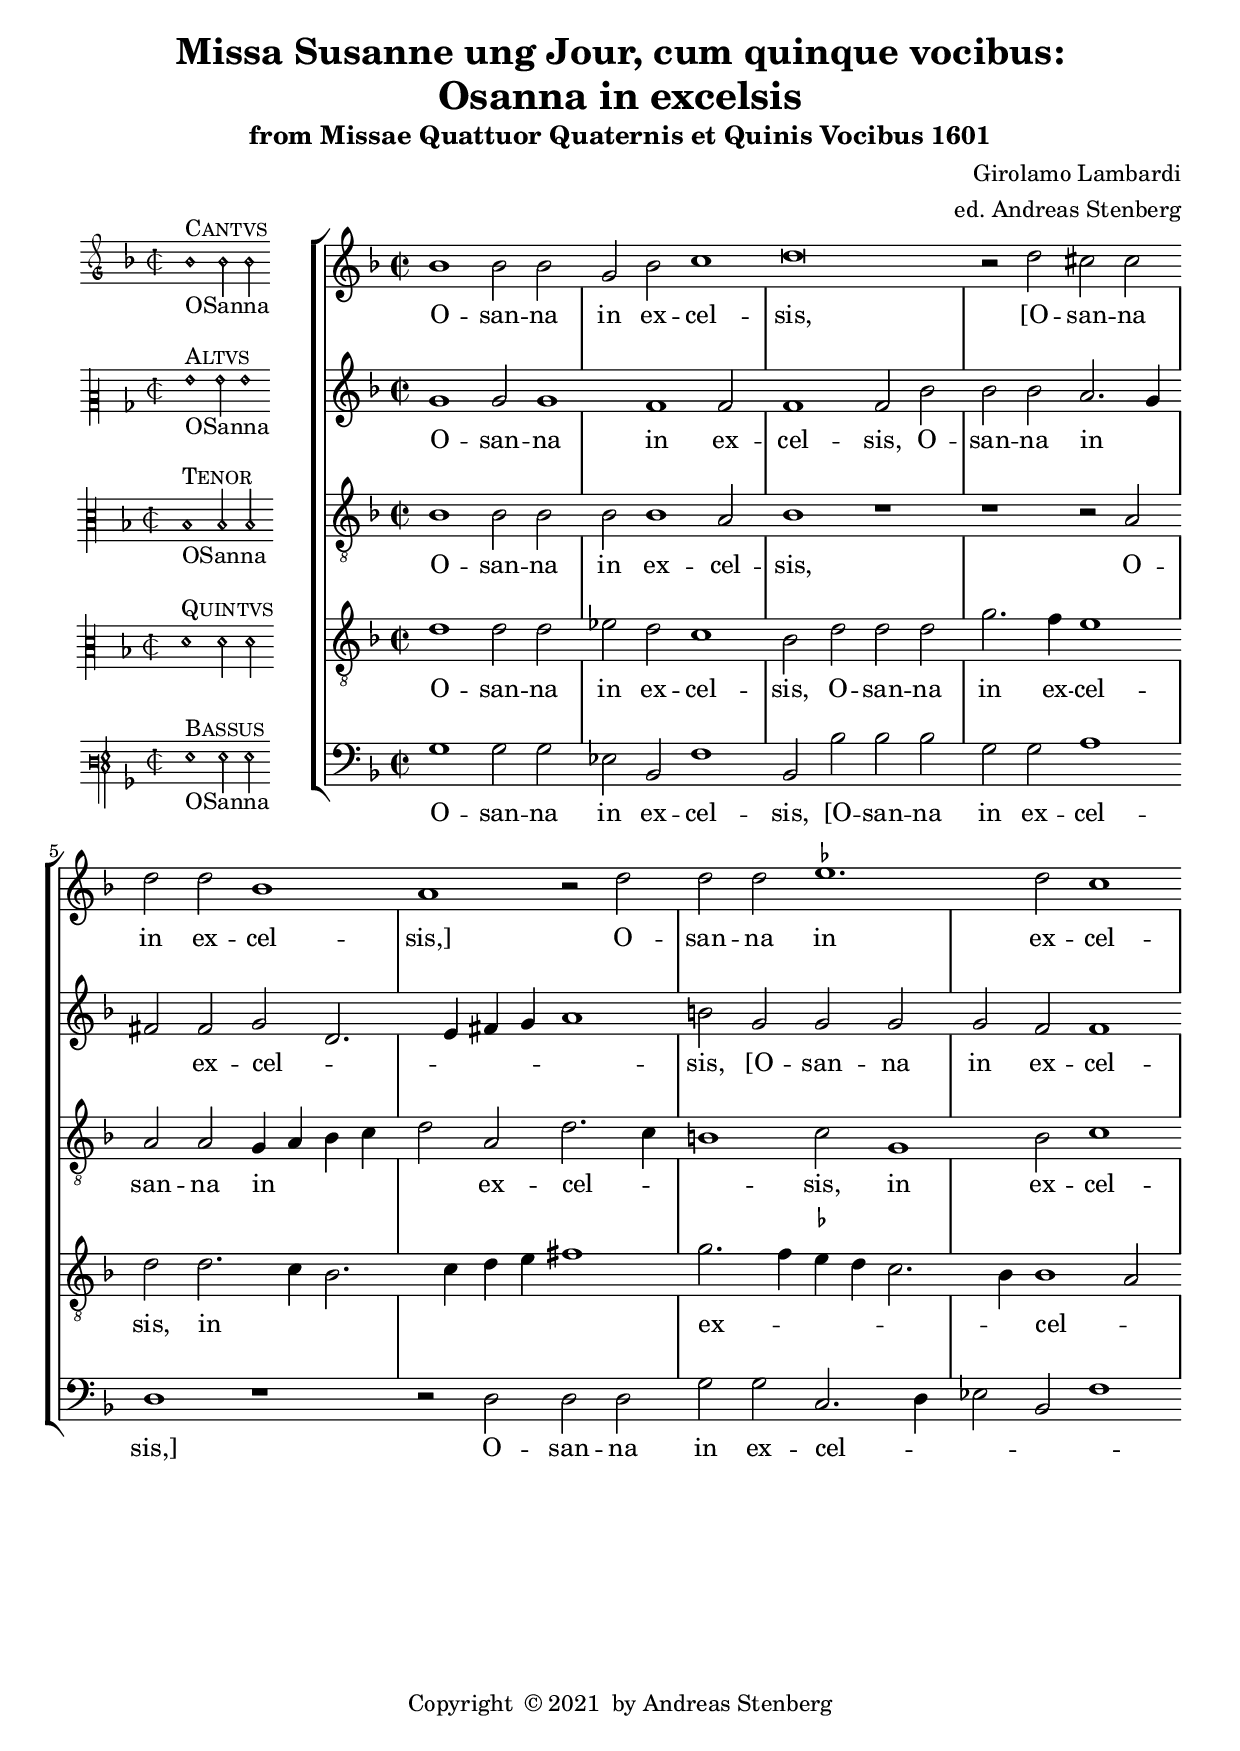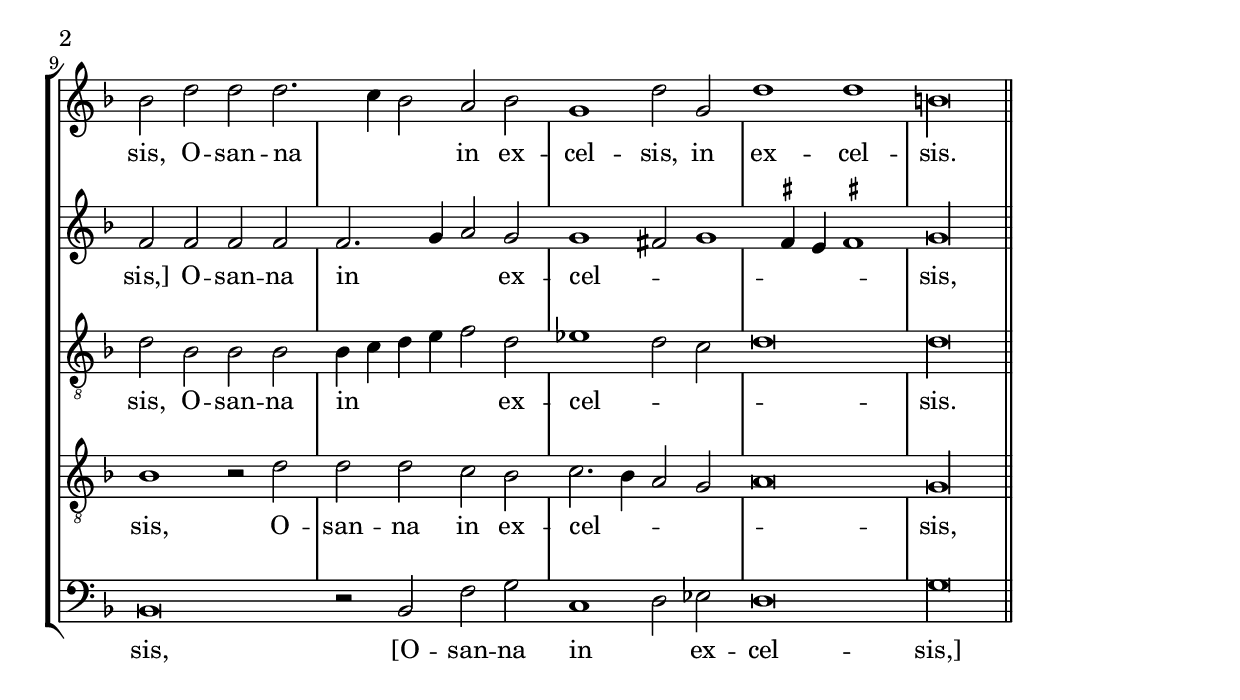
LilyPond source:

\version "2.18.0"
\include "deutsch.ly"
#(append! supported-clefs '(("mensural-f3" . ("clefs.mensural.f" 0 0))))
#(append! supported-clefs '(("petrucci-g3" . ("clefs.petrucci.g" 0 1))))
ficta = \once \set suggestAccidentals =##t
\header {
  title = \markup {
    \center-column {
      "Missa Susanne ung Jour, cum quinque vocibus:"
      \fontsize #0.5 "Osanna in excelsis"
      %      "Wann er zu nacht"
      \vspace #0.5
    }
  }
  subtitle = "from Missae Quattuor Quaternis et Quinis Vocibus 1601"
  composer = "Girolamo Lambardi"
  arranger = "ed. Andreas Stenberg"
  poet = ""
  meter =""
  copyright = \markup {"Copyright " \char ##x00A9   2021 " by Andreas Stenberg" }
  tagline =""
}
%{
\tocItem \markup "Osanna in exelsis"
\markup {
  \fill-line {
    \override #'(font-name . "Perpetua Titling MT")
    \fontsize #1  "Osanna in exelsis"
  }
}
%}
globalXI = {
  \key f \major
}

sopMusicXI = \relative c'' {

  \set Score.tempoHideNote = ##t
  \tempo 2 = 86
  \time 2/2
  \set Timing.measureLength = #(ly:make-moment 4/2)
  \override Staff.BarLine.transparent = ##t
 b1 b2 b2
 g2 b2 c1
 d\breve
 r2 d2 cis2 cis2
 d2 d2 b1
 a1 r2 d2
 d2 d2 \ficta es1.
 d2 c1
 b2 d2 d2 d2.(
 c4 b2) a2 b2
 g1 d'2 g,2
 d'1 d1
 \cadenzaOn
 h\longa
 \revert Staff.BarLine.transparent
  \bar "||"
  \cadenzaOff
}
sopWordsXI = \lyricmode {
  O -- san -- na in ex -- cel -- sis,
  [O -- san -- na in ex -- cel -- sis,]
  O -- san -- na in ex -- cel -- sis,
  O -- san -- na in ex -- cel -- sis,
  in ex -- cel -- sis.
}
altoMusicXI = \relative c' {
  \override Staff.BarLine.transparent = ##t
  g'1 g2 g1
  f1 f2
  f1 f2 b2
  b2 b2 a2.( g4
  fis2) fis2 g2( d2.
  e4 fis4 g4 a1)

  h2 g2 g2 g2
  g2 f2 f1
  f2 f2 f2 f2
  f2.( g4 a2) g2
  g1( fis2 g1
  \ficta fis4 e4 \ficta fis!1)
  g\longa
  \revert Staff.BarLine.transparent
}
altoWordsXI = \lyricmode {
  O -- san -- na in ex -- cel -- sis,
  O -- san -- na in ex -- cel -- sis,
  [O -- san -- na in ex -- cel -- sis,]
  O -- san -- na in ex -- cel -- sis,
  in ex -- cel -- sis.
}
tenorMusicXI = \relative c' {
  \clef "G_8"
  \override Staff.BarLine.transparent = ##t
  b1 b2 b2
  b2 b1 a2
  b1 r1
  r1 r2 a2
  a2 a2 g4( a4 b4 c4
  d2) a2 d2.(
  c4 h1) c2
  g1

  b2 c1
  d2 b2 b2 b2
  b4( c4 d4 e4  f2) d2
  es1( d2 c2
  d\breve)
  d\longa
 \revert Staff.BarLine.transparent
}
tenorWordsXI = \lyricmode {
  O -- san -- na in ex -- cel -- sis,
  O -- san -- na in ex -- cel -- sis,
  in ex -- cel -- sis,
  O -- san -- na in ex -- cel -- sis.
}
tenorIIMusicXI = \relative c' {
  \clef "G_8"
  \override Staff.BarLine.transparent = ##t
  d1 d2 d2
  es2 d2 c1
  b2 d2 d2 d2
  g2. f4 e1
  d2 d2.( c4 b2.
  c4 d4 e4 fis1)
  g2.( f4

  \ficta es4 d4 c2.
  b4) b1( a2)
  b1  r2 d2
  d2 d2 c2 b2
  c2.( b4 a2 g2
  a\breve)
  g\longa
 \revert Staff.BarLine.transparent
}
tenorIIWordsXI = \lyricmode {
  O -- san -- na in ex -- cel -- sis,
  O -- san -- na in ex -- cel -- sis,
  in ex -- cel -- sis,
  O -- san -- na in ex -- cel -- sis,
  in ex -- cel -- sis.
}
bassMusicXI = \relative c {
  \override Staff.BarLine.transparent = ##t
  g'1 g2 g2
  es2 b2 f'1
  b,2 b'2 b2 b2
  g2 g2 a1
  d,1 r1
  r2 d2 d2 d2
  g2 g2 c,2.( d4
  es2 b2 f'1)
  b,\breve
  r2 b2 f'2 g2
  c,1( d2) es2
  d\breve
  g\longa
  \revert Staff.BarLine.transparent
}
bassWordsXI = \lyricmode {
  O -- san -- na in ex -- cel -- sis,
  [O -- san -- na in ex -- cel -- sis,]
  O -- san -- na in ex -- cel -- sis,
  [O -- san -- na in ex -- cel -- sis,]
  in ex -- cel -- sis.
}
incipitXIDiscantus = \markup {
  \score {
    {
      %      \set Staff.instrumentName = #"Tenor "
      \override NoteHead.style = #'neomensural
      \override Rest.style = #'neomensural
      \override Staff.TimeSignature.style = #'mensural
      \cadenzaOn
      \clef "petrucci-g"
      \key f \major
      \time 2/2

      b'1 ^\markup { \smallCaps"Cantvs"} _"OSanna"
      b'2 b'2
    }
    \layout {
      \context {
        \Voice
        \remove "Ligature_bracket_engraver"
        \consists "Mensural_ligature_engraver"
      }
      line-width = 4.5\cm
    }
  }
}


incipitXIAltus = \markup {
  \score {
    {
      %      \set Staff.instrumentName = #"Tenor "
      \override NoteHead.style = #'neomensural
      \override Rest.style = #'neomensural
      \override Staff.TimeSignature.style = #'mensural
      \cadenzaOn
      \clef "petrucci-c2"
      \key f \major
      \time 2/2
      g'1^\markup \smallCaps"Altvs"_"OSanna"
      g'2 g'1
    }
    \layout {
      \context {
        \Voice
        \remove "Ligature_bracket_engraver"
        \consists "Mensural_ligature_engraver"
      }
      line-width = 4.5\cm
    }
  }
}


incipitXITenor = \markup {
  \score {
    {
      %      \set Staff.instrumentName = #"Tenor "
      \override NoteHead.style = #'neomensural
      \override Rest.style = #'neomensural
      \override Staff.TimeSignature.style = #'mensural
      \cadenzaOn
      \clef "petrucci-c3"
      \key f \major
      \time 2/2
      b1^\markup \smallCaps"Tenor" _"OSanna "
      b2 b2
    }
    \layout {
      \context {
        \Voice
        \remove "Ligature_bracket_engraver"
        \consists "Mensural_ligature_engraver"
      }
      line-width = 5.0\cm
    }
  }
}
incipitXITenorII = \markup {
  \score {
    {
      %      \set Staff.instrumentName = #"Tenor "
      \override NoteHead.style = #'neomensural
      \override Rest.style = #'neomensural
      \override Staff.TimeSignature.style = #'mensural
      \cadenzaOn
      \clef "petrucci-c3"
      \key f \major
      \time 2/2
      d'1 ^\markup \smallCaps"Quintvs" _""
      d'2 d'2
    }
    \layout {
      \context {
        \Voice
        \remove "Ligature_bracket_engraver"
        \consists "Mensural_ligature_engraver"
      }
      line-width = 5.0\cm
    }
  }
}

incipitXIBassus = \markup {
  \score {
    {
      %      \set Staff.instrumentName = #"Tenor "
      \override NoteHead.style = #'neomensural
      \override Rest.style = #'neomensural
      \override Staff.TimeSignature.style = #'mensural
      \cadenzaOn
      \clef "petrucci-f3"
      \key f \major
      \time 2/2
      g1^\markup \smallCaps"Bassus"_"OSanna"
      g2 g2
    }
    \layout {
      \context {
        \Voice
        \remove "Ligature_bracket_engraver"
        \consists "Mensural_ligature_engraver"
      }
      line-width = 4.5\cm
    }
  }
}

%% for print
\score {
  <<
    \new StaffGroup \with {
      \override VerticalAxisGroup.staff-staff-spacing = #'((basic-distance . 12))
    } <<
      \new Staff = treble <<
        \set Staff.instrumentName = \incipitXIDiscantus
        \new Voice = "sopranos" {
          \set  Staff.midiInstrument ="choir aahs"
          %	\voiceOne
          << \globalXI \sopMusicXI >>
        }
      >>
      \new Lyrics = sopranos { s1 }

      \new Staff = "medius" <<
        \set Staff.instrumentName = \incipitXIAltus

        \new Voice = "altos" {
          %	\voiceTwo
          \set  Staff.midiInstrument ="choir aahs"
          << \globalXI \altoMusicXI >>
        }
      >>

      \new Lyrics = "altos" { s1 }
      \new Staff = tenors <<
        \set Staff.instrumentName = \incipitXITenor

        \clef "treble"
        \new Voice = "tenors" {
          \set  Staff.midiInstrument ="choir aahs"
          %	\voiceOne
          << \globalXI \tenorMusicXI >>
        }
      >>
      \new Lyrics = "tenors" { s1 }

\new Staff = tenorsII <<
        \set Staff.instrumentName = \incipitXITenorII

        \clef "treble"
        \new Voice = "tenorsII" {
          \set  Staff.midiInstrument ="choir aahs"
          %	\voiceOne
          << \globalXI \tenorIIMusicXI >>
        }
      >>
      \new Lyrics = "tenorsII" { s1 }

      \new Staff ="basses" {
        \set Staff.instrumentName = \incipitXIBassus

        \new Voice = "basses" {
          \set  Staff.midiInstrument ="choir aahs"
          \clef "bass"
          %	\voiceTwo
          << \globalXI \bassMusicXI >>
        }
      }
    >>
    \new Lyrics = basses { s1 }

    \context Lyrics = sopranos \lyricsto sopranos \sopWordsXI
    \context Lyrics = altos \lyricsto altos \altoWordsXI
    \context Lyrics = tenors \lyricsto tenors \tenorWordsXI
    \context Lyrics = tenorsII \lyricsto tenorsII \tenorIIWordsXI
    \context Lyrics = basses \lyricsto basses \bassWordsXI
  >>
  \layout {
    \context {
      \Score
      % no bars in staves
      %      \override BarLine.transparent = ##t

    }
    % the next three instructions keep the lyrics between the bar lines
    \context {
      \Lyrics
      \consists "Bar_engraver"
      \override BarLine.transparent = ##t
    }
    \context {
      \StaffGroup
      \consists "Separating_line_group_engraver"
    }
    \context {
      \Voice
      % no slurs
      \override Slur.transparent = ##t
      % Comment in the below "\remove" command to allow line
      % breaking also at those barlines where a note overlaps
      % into the next bar.  The command is commented out in this
      % short example score, but especially for large scores, you
      % will typically yield better line breaking and thus improve
      % overall spacing if you comment in the following command.
      %\remove "Forbid_line_break_engraver"
    }
    indent = 4.5\cm
  }

}
%% for midi
\score {
  <<
    \new StaffGroup \with {
      \override VerticalAxisGroup.staff-staff-spacing = #'((basic-distance . 12))
    } <<
      \new Staff = treble <<
        \set Staff.instrumentName = \incipitXIDiscantus
        \new Voice = "sopranos" {
          \set  Staff.midiInstrument ="choir aahs"
          %	\voiceOne
          << \globalXI \sopMusicXI >>
        }
      >>
      \new Lyrics = sopranos { s1 }

      \new Staff = "medius" <<
        \set Staff.instrumentName = \incipitXIAltus

        \new Voice = "altos" {
          %	\voiceTwo
          \set  Staff.midiInstrument ="choir aahs"
          << \globalXI \altoMusicXI >>
        }
      >>

      \new Lyrics = "altos" { s1 }
      \new Staff = tenors <<
        \set Staff.instrumentName = \incipitXITenor

        \clef "treble"
        \new Voice = "tenors" {
          \set  Staff.midiInstrument ="choir aahs"
          %	\voiceOne
          << \globalXI \tenorMusicXI >>
        }
      >>
      \new Lyrics = "tenors" { s1 }

\new Staff = tenorsII <<
        \set Staff.instrumentName = \incipitXITenorII

        \clef "treble"
        \new Voice = "tenorsII" {
          \set  Staff.midiInstrument ="choir aahs"
          %	\voiceOne
          << \globalXI \tenorIIMusicXI >>
        }
      >>
      \new Lyrics = "tenorsII" { s1 }

      \new Staff ="basses" {
        \set Staff.instrumentName = \incipitXIBassus

        \new Voice = "basses" {
          \set  Staff.midiInstrument ="choir aahs"
          \clef "bass"
          %	\voiceTwo
          << \globalXI \bassMusicXI >>
        }
      }
    >>
    \new Lyrics = basses { s1 }

    \context Lyrics = sopranos \lyricsto sopranos \sopWordsXI
    \context Lyrics = altos \lyricsto altos \altoWordsXI
    \context Lyrics = tenors \lyricsto tenors \tenorWordsXI
    \context Lyrics = tenorsII \lyricsto tenorsII \tenorIIWordsXI
    \context Lyrics = basses \lyricsto basses \bassWordsXI
  >>

  \midi {}
}
\paper {
  ragged-bottom = ##t
  ragged-last-bottom = ##t
  ragged-last = ##t
}

%{
convert-ly.py (GNU LilyPond) 2.18.2  convert-ly.py: Processing `'...
Applying conversion: 2.15.7, 2.15.9, 2.15.10, 2.15.16, 2.15.17,
2.15.18, 2.15.19, 2.15.20, 2.15.25, 2.15.32, 2.15.39, 2.15.40,
2.15.42, 2.15.43, 2.16.0, 2.17.0, 2.17.4, 2.17.5, 2.17.6, 2.17.11,
2.17.14, 2.17.15, 2.17.18, 2.17.19, 2.17.20, 2.17.25, 2.17.27,
2.17.29, 2.17.97, 2.18.0
%}
